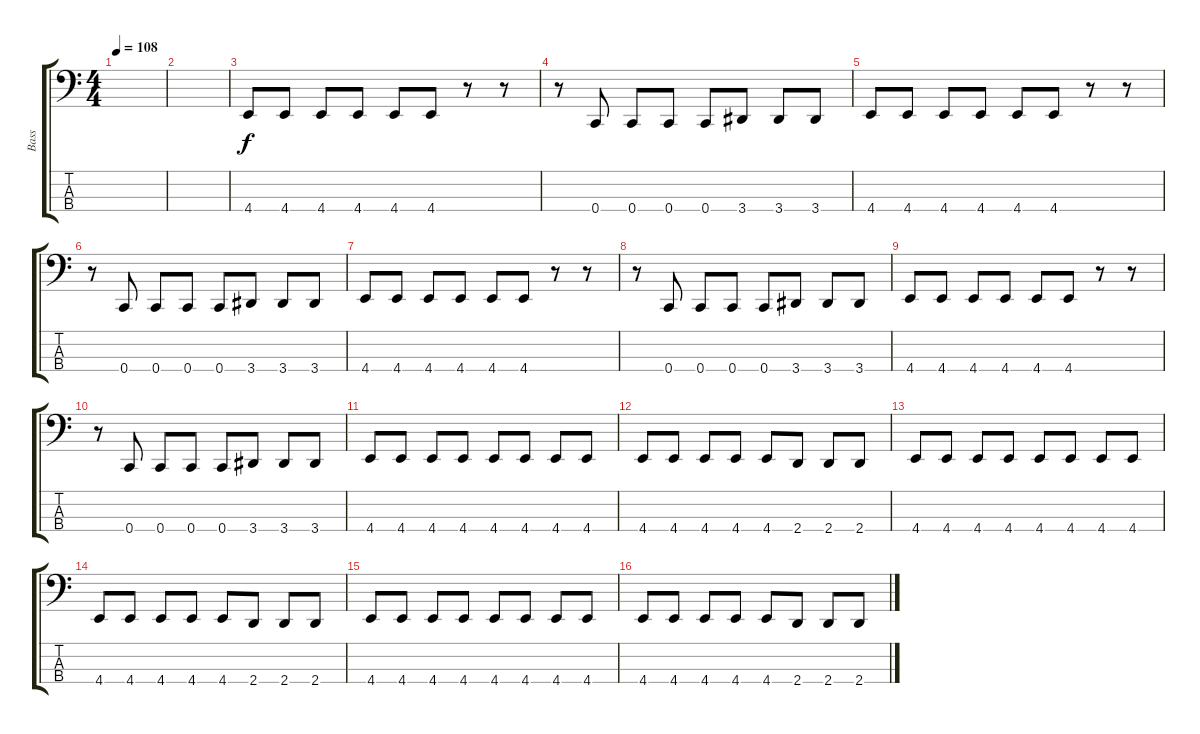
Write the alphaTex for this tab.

\track ("Bass" "Bass") {instrument electricbassfinger}
\staff {score tabs}
\tuning (F2 C2 G1 C1) {hide}
\ts (4 4)
\tempo 108
\clef f4
\ks c
|
|
4.4.8 4.4.8 4.4.8 4.4.8 4.4.8 4.4.8 r.8 r.8 |
r.8 0.4.8 0.4.8 0.4.8 0.4.8 3.4.8 3.4.8 3.4.8 |
4.4.8 4.4.8 4.4.8 4.4.8 4.4.8 4.4.8 r.8 r.8 |
r.8 0.4.8 0.4.8 0.4.8 0.4.8 3.4.8 3.4.8 3.4.8 |
4.4.8 4.4.8 4.4.8 4.4.8 4.4.8 4.4.8 r.8 r.8 |
r.8 0.4.8 0.4.8 0.4.8 0.4.8 3.4.8 3.4.8 3.4.8 |
4.4.8 4.4.8 4.4.8 4.4.8 4.4.8 4.4.8 r.8 r.8 |
r.8 0.4.8 0.4.8 0.4.8 0.4.8 3.4.8 3.4.8 3.4.8 |
4.4.8 4.4.8 4.4.8 4.4.8 4.4.8 4.4.8 4.4.8 4.4.8 |
4.4.8 4.4.8 4.4.8 4.4.8 4.4.8 2.4.8 2.4.8 2.4.8 |
4.4.8 4.4.8 4.4.8 4.4.8 4.4.8 4.4.8 4.4.8 4.4.8 |
4.4.8 4.4.8 4.4.8 4.4.8 4.4.8 2.4.8 2.4.8 2.4.8 |
4.4.8 4.4.8 4.4.8 4.4.8 4.4.8 4.4.8 4.4.8 4.4.8 |
4.4.8 4.4.8 4.4.8 4.4.8 4.4.8 2.4.8 2.4.8 2.4.8
